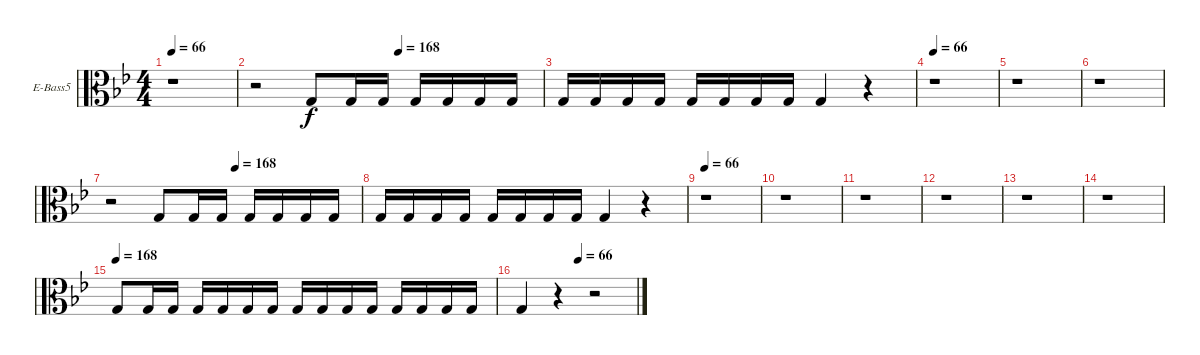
\defaultSystemsLayout 4
\bracketExtendMode groupsimilarinstruments
\firstSystemTrackNameOrientation horizontal
\otherSystemsTrackNameOrientation horizontal
\track ("Viola" "E-Bass5") {instrument electricbassfinger}
\staff {score}
\tuning (G2 D2 A1 E1 B0)
\ts (4 4)
\tempo 66
\clef c3
\ks gminor
r.1{dy f} |
\tempo (168 0.5)
r.2 0.1.8 0.1.16 0.1.16 0.1.16 0.1.16 0.1.16 0.1.16 |
0.1.16 0.1.16 0.1.16 0.1.16 0.1.16 0.1.16 0.1.16 0.1.16 0.1.4 r.4 |
\tempo 66
r.1 |
r.1 |
r.1 |
\tempo (168 0.5)
r.2 0.1.8 0.1.16 0.1.16 0.1.16 0.1.16 0.1.16 0.1.16 |
0.1.16 0.1.16 0.1.16 0.1.16 0.1.16 0.1.16 0.1.16 0.1.16 0.1.4 r.4 |
\tempo 66
r.1 |
r.1 |
r.1 |
r.1 |
r.1 |
r.1 |
\tempo 168
0.1.8 0.1.16 0.1.16 0.1.16 0.1.16 0.1.16 0.1.16 0.1.16 0.1.16 0.1.16 0.1.16 0.1.16 0.1.16 0.1.16 0.1.16 |
\tempo (66 0.5)
0.1.4 r.4 r.2
